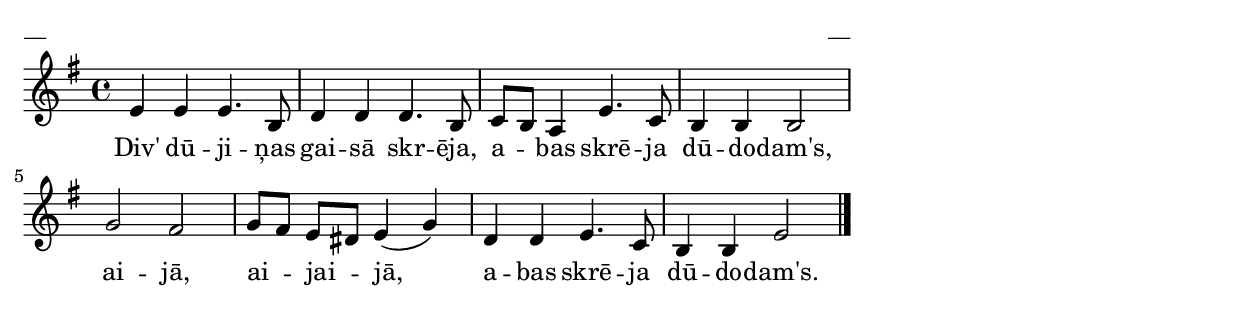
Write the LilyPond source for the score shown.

\version "2.13.16"
%\header {
%    title = "Div dūjiņas gaisā skrēja",AA lapas, Jāņi
%}
\paper {
line-width = 14\cm
left-margin = 0.4\cm
between-system-padding = 0.1\cm
between-system-space = 0.1\cm
}
\layout {
indent = #0
ragged-last = ##f
}

voiceA = \relative c' {
\clef "treble"
\key g \major
\time 4/4
e4 e e4. b8 |
d4 d d4. b8 |
c8[ b] a4 e'4. c8 |
b4 b b2 |
g'2 fis |
g8[ fis] e8[ dis] e4( g) |
d4 d e4. c8 |
b4 b e2 |
\bar "|."
} 

lyricA = \lyricmode {
Div' dū -- ji -- ņas gai -- sā skr -- ēja, a -- bas skrē -- ja dū -- do -- dam's,
ai -- jā, ai -- jai -- jā, a -- bas skrē -- ja dū -- do -- dam's.
} 

fullScore = <<
\new Staff {
<<
\new Voice = "voiceA" { \oneVoice \autoBeamOff \voiceA }
\lyricsto "voiceA" \new Lyrics \lyricA
>>
}
>>

\score {
\fullScore
\header { piece = "__" opus = "__" }
}
\markup { \with-color #(x11-color 'white) \sans \smaller "__" }
\score {
\unfoldRepeats
\fullScore
\midi {
\context { \Staff \remove "Staff_performer" }
\context { \Voice \consists "Staff_performer" }
}
}


